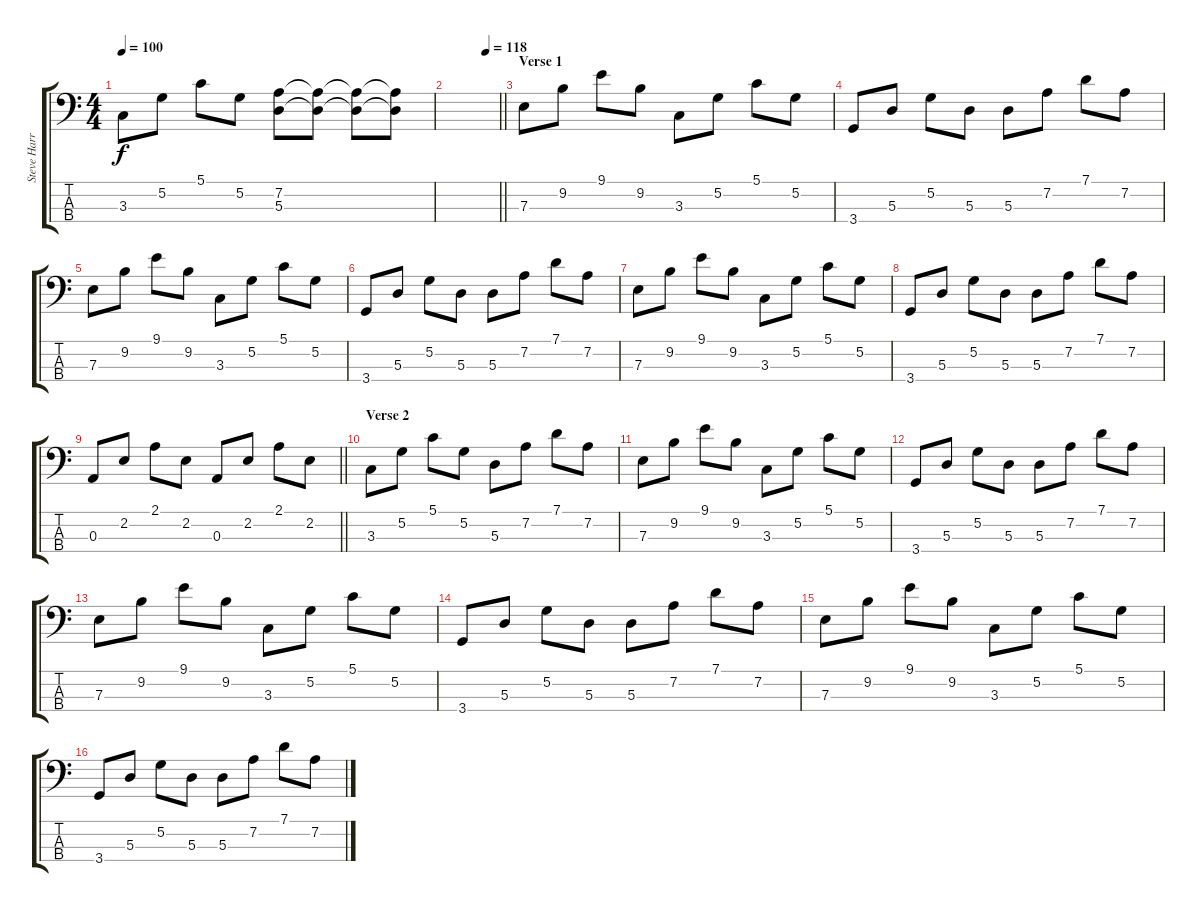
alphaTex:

\track ("Steve Harris" "Steve Harr") {instrument electricbassfinger}
\staff {score tabs}
\tuning (G2 D2 A1 E1) {hide}
\ts (4 4)
\tempo 100
\clef f4
\ks c
3.3.8{dy f} 5.2.8 5.1.8 5.2.8 (7.2 5.3).8 (7.2{t} 5.3{t}).8 (7.2{t} 5.3{t}).8 (7.2{t} 5.3{t}).8 |
\tempo (118 0.75)
\barLineRight lightlight
|
\section ("" "Verse 1")
7.3.8 9.2.8 9.1.8 9.2.8 3.3.8 5.2.8 5.1.8 5.2.8 |
3.4.8 5.3.8 5.2.8 5.3.8 5.3.8 7.2.8 7.1.8 7.2.8 |
7.3.8 9.2.8 9.1.8 9.2.8 3.3.8 5.2.8 5.1.8 5.2.8 |
3.4.8 5.3.8 5.2.8 5.3.8 5.3.8 7.2.8 7.1.8 7.2.8 |
7.3.8 9.2.8 9.1.8 9.2.8 3.3.8 5.2.8 5.1.8 5.2.8 |
3.4.8 5.3.8 5.2.8 5.3.8 5.3.8 7.2.8 7.1.8 7.2.8 |
\barLineRight lightlight
0.3.8 2.2.8 2.1.8 2.2.8 0.3.8 2.2.8 2.1.8 2.2.8 |
\section ("" "Verse 2")
3.3.8 5.2.8 5.1.8 5.2.8 5.3.8 7.2.8 7.1.8 7.2.8 |
7.3.8 9.2.8 9.1.8 9.2.8 3.3.8 5.2.8 5.1.8 5.2.8 |
3.4.8 5.3.8 5.2.8 5.3.8 5.3.8 7.2.8 7.1.8 7.2.8 |
7.3.8 9.2.8 9.1.8 9.2.8 3.3.8 5.2.8 5.1.8 5.2.8 |
3.4.8 5.3.8 5.2.8 5.3.8 5.3.8 7.2.8 7.1.8 7.2.8 |
7.3.8 9.2.8 9.1.8 9.2.8 3.3.8 5.2.8 5.1.8 5.2.8 |
3.4.8 5.3.8 5.2.8 5.3.8 5.3.8 7.2.8 7.1.8 7.2.8
